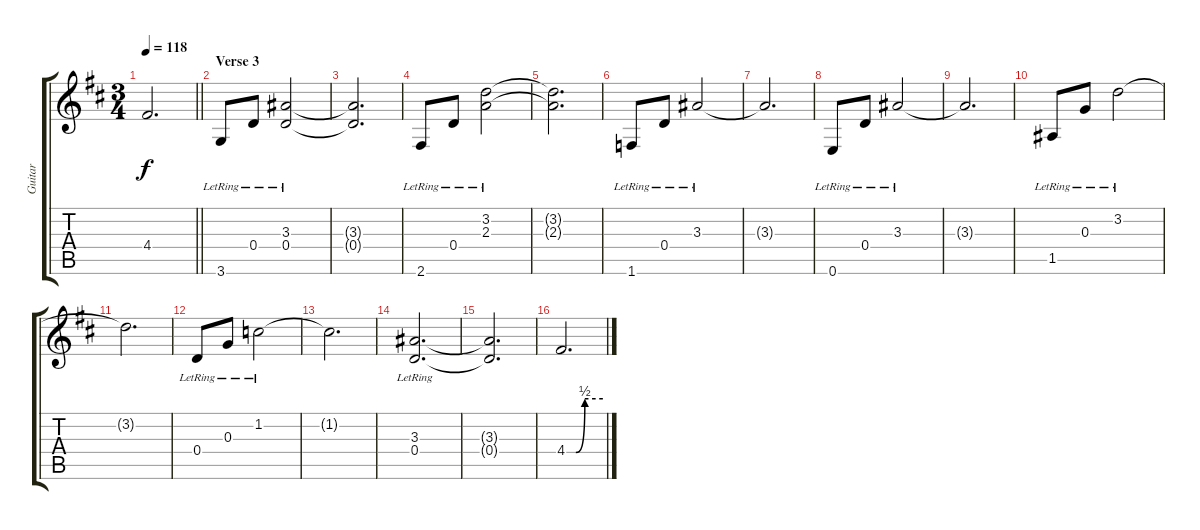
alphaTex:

\track ("Guitar" "Guitar") {instrument electricguitarclean}
\staff {score tabs}
\tuning (E4 B3 G3 D3 A2 E2) {hide}
\ts (3 4)
\tempo 118
\clef g2
\barLineRight lightlight
\ks d
4.4{t}.2{d dy f} |
\section ("" "Verse 3")
3.6{lr}.8 0.4{lr}.8 (3.3{lr} 0.4).2 |
(3.3{t} 0.4{t}).2{d} |
2.6{lr}.8 0.4{lr}.8 (3.2{lr} 2.3{lr}).2 |
(3.2{t} 2.3{t}).2{d} |
1.6{lr}.8 0.4{lr}.8 3.3{lr}.2 |
3.3{t}.2{d} |
0.6{lr}.8 0.4{lr}.8 3.3{lr}.2 |
3.3{t}.2{d} |
1.5{lr}.8 0.3{lr}.8 3.2{lr}.2 |
3.2{t}.2{d} |
0.4{lr}.8 0.3{lr}.8 1.2{lr}.2 |
1.2{t}.2{d} |
(3.3{lr} 0.4{lr}).2{d} |
(3.3{t} 0.4{t}).2{d} |
4.4{be (custom 0 0 15 0 30 2 60 2)}.2{d}
